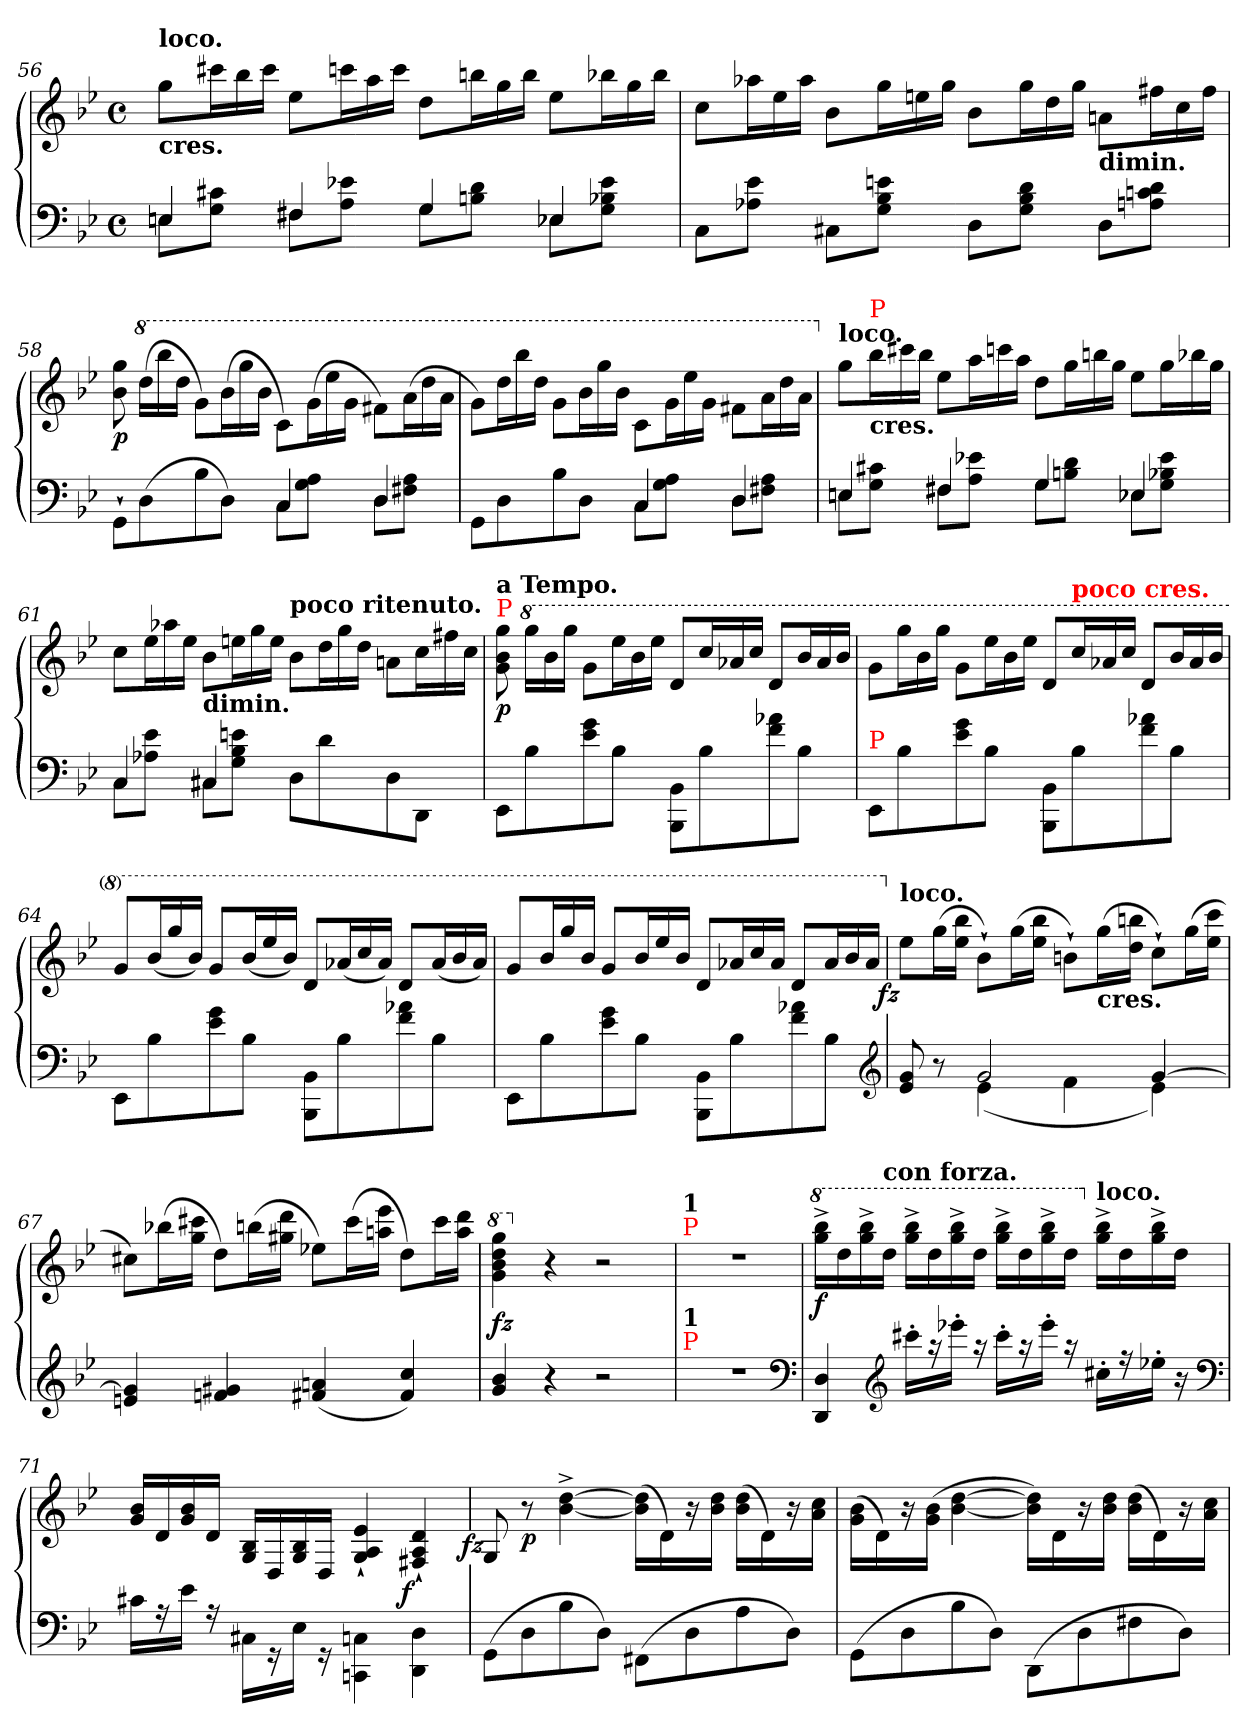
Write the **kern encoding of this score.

**kern	**kern	**dynam
*part1	*part1	*part1
*staff2	*staff1	*staff1/2
*clefF4	*clefG2	*
*k[b-e-]	*k[b-e-]	*
*g:	*g:	*
*M4/4	*M4/4	*
*met(c)	*met(c)	*
=56	=56	=56
*^	*	*
!	!	!LO:TX:b:B:t=cres.	!
!	!	!LO:TX:a:B:t=loco.	!
4En	8EnL	8ggL	.
*	*	*Xtuplet	*
.	8c#X 8GJ	24ccc#XL	.
.	.	24bb-	.
.	.	24ccc#JJ	.
4F#X	8F#XL	8ee-L	.
.	8e-X 8AJ	24cccnL	.
.	.	24aa	.
.	.	24cccJJ	.
4G	8GL	8ddL	.
.	8d 8BnJ	24bbnL	.
.	.	24gg	.
.	.	24bbJJ	.
4E-X	8E-XL	8ee-L	.
.	8e- 8B-X 8GJ	24bb-XL	.
.	.	24gg	.
.	.	24bb-JJ	.
*v	*v	*	*
=57	=57	=57
8CL	8ccL	.
8e- 8A-XJ	24aa-XL	.
.	24ee-	.
.	24aa-JJ	.
8C#XL	8b-L	.
8en 8B- 8GJ	24ggL	.
.	24een	.
.	24ggJJ	.
8DL	8b-L	.
8d 8B- 8GJ	24ggL	.
.	24dd	.
.	24ggJJ	.
!	!LO:TX:b:B:t=dimin.	!
8DL	8anL	.
8d 8cn 8AnJ	24ff#XL	.
.	24cc	.
.	24ff#JJ	.
=58	=58	=58
*^	*	*
!	!	!	!LO:DY:b
2ryy	8GG`>L	8gg 8b-	p
*	*	*8va	*
.	(>8D	(>24dddLL	.
.	.	24bbb-	.
.	.	24dddJJ	.
.	8B-	8ggL)	.
.	8DJ)	(>24bb-L	.
.	.	24ggg	.
.	.	24bb-JJ	.
4C	8CL	8cc\L)	.
.	8A 8GJ	(>24ggL	.
.	.	24eee-	.
.	.	24ggJJ	.
4D	8DL	8ff#X\L)	.
.	8A 8F#XJ	(>24aaL	.
.	.	24ddd	.
.	.	24aaJJ	.
=59	=59	=59	=59
2ryy	8GGL	8ggL)	.
.	8D	24dddL	.
.	.	24bbb-	.
.	.	24dddJJ	.
.	8B-	8ggL	.
.	8DJ	24bb-L	.
.	.	24ggg	.
.	.	24bb-JJ	.
4C	8CL	8cc\L	.
.	8A 8GJ	24ggL	.
.	.	24eee-	.
.	.	24ggJJ	.
4D	8DL	8ff#X\L	.
.	8A 8F#XJ	24aaL	.
.	.	24ddd	.
.	.	24aaJJ	.
=60	=60	=60	=60
*	*	*X8va	*
!	!	!LO:TX:a:B:t=loco.	!
4En	8EnL	8ggL	.
!	!	!LO:TX:b:B:t=cres.	!
!	!	!LO:TX:a:color=red:t=P	!
.	8c#X 8GJ	24bb-L	.
.	.	24ccc#X	.
.	.	24bb-JJ	.
4F#X	8F#XL	8ee-L	.
.	8e-X 8AJ	24aaL	.
.	.	24cccn	.
.	.	24aaJJ	.
4G	8GL	8ddL	.
.	8d 8BnJ	24ggL	.
.	.	24bbn	.
.	.	24ggJJ	.
4E-X	8E-XL	8ee-L	.
.	8e- 8B-X 8GJ	24ggL	.
.	.	24bb-X	.
.	.	24ggJJ	.
=61	=61	=61	=61
4C	8CL	8ccL	.
.	8e- 8A-XJ	24ee-L	.
.	.	24aa-X	.
.	.	24ee-JJ	.
!	!	!LO:TX:b:B:t=dimin.	!
4C#X	8C#XL	8b-L	.
.	8en 8B- 8GJ	24eenL	.
.	.	24gg	.
.	.	24eeJJ	.
!	!	!LO:TX:a:B:t=poco ritenuto.	!
2ryy	8DL	8b-L	.
.	8d	24ddL	.
.	.	24gg	.
.	.	24ddJJ	.
.	8D	8anL	.
.	8DDJ	24ccL	.
.	.	24ff#X	.
.	.	24ccJJ	.
*v	*v	*	*
=62	=62	=62
!	!LO:TX:a:color=red:t=P	!
!	!LO:TX:a:B:t=a Tempo.	!
!	!	!LO:DY:b
8EE-\L	8gg 8b- 8g	p
*	*8va	*
8B-	24gggLL	.
.	24bb-	.
.	24gggJJ	.
8g 8e-	8ggL	.
8B-J	24eee-L	.
.	24bb-	.
.	24eee-JJ	.
8BB- 8BBB-L	8ddL	.
8B-	24cccL	.
.	24aa-X	.
.	24cccJJ	.
8a-X 8f	8ddL	.
8B-J	24bb-L	.
.	24aa-	.
.	24bb-JJ	.
=63	=63	=63
!LO:TX:a:color=red:t=P	!	!
8EE-L	8ggL	.
8B-	24gggL	.
.	24bb-	.
.	24gggJJ	.
8g 8e-	8ggL	.
8B-J	24eee-L	.
.	24bb-	.
.	24eee-JJ	.
8BB- 8BBB-L	8ddL	.
!	!LO:TX:a:B:color=red:t=poco cres.	!
8B-	24cccL	.
.	24aa-X	.
.	24cccJJ	.
8a-X 8f	8ddL	.
8B-J	24bb-L	.
.	24aa-	.
.	24bb-JJ	.
=64	=64	=64
8EE-L	8gg/L	.
8B-	(<24bb-L	.
.	24ggg	.
.	24bb-JJ)	.
8g 8e-	8gg/L	.
8B-J	(<24bb-L	.
.	24eee-	.
.	24bb-JJ)	.
8BB- 8BBB-L	8ddL	.
8B-	(<24aa-XL	.
.	24ccc	.
.	24aa-JJ)	.
8a-X 8f	8ddL	.
8B-J	(<24aa-L	.
.	24bb-	.
.	24aa-JJ)	.
=65	=65	=65
8EE-L	8gg/L	.
8B-	24bb-L	.
.	24ggg	.
.	24bb-JJ	.
8g 8e-	8gg/L	.
8B-J	24bb-L	.
.	24eee-	.
.	24bb-JJ	.
8BB- 8BBB-L	8dd/L	.
8B-	24aa-XL	.
.	24ccc	.
.	24aa-JJ	.
8a-X 8f	8dd/L	.
8B-J	24aa-L	.
.	24bb-	.
.	24aa-JJ	.
*clefG2	*	*
=66	=66	=66
*^	*	*
*	*	*X8va	*
!	!	!LO:TX:a:B:t=loco.	!
!	!	!	!LO:DY:b:rj
8g 8e-	4ryy	8ee-L	fz
8r	.	(>16ggL	.
.	.	16bb- 16ee-JJ	.
2g	(<4e-	8b-`L)	.
.	.	(>16ggL	.
.	.	16bb- 16ee-JJ	.
.	4f	8bn`L)	.
!	!	!LO:TX:b:B:t=cres.	!
.	.	(>16ggL	.
.	.	16bbn 16ddJJ	.
[4g	4e-)	8cc`L)	.
.	.	(>16ggL	.
.	.	16ccc 16ee-JJ	.
*v	*v	*	*
=67	=67	=67
4g] 4en	8cc#XL)	.
.	(>16bb-XL	.
.	16ccc#X 16ggJJ	.
4g#X 4fn	8ddL)	.
.	(>16bbnL	.
.	16ddd 16gg#XJJ	.
(<4an 4f#X	8ee-XL)	.
.	(>16ccc#L	.
.	16eee- 16aanJJ	.
4cc 4f#)	8ddL)	.
.	16ccc#L	.
.	16ddd 16aaJJ	.
=68	=68	=68
*	*8va	*
!	!	!LO:DY:b
4b- 4g	4ggg 4ddd 4bb- 4gg	fz
*	*X8va	*
4r	4r	.
2r	2r	.
=69	=69	=69
!	!LO:TX:a:color=red:t=P	!
!	!LO:TX:a:B:t=1	!
!LO:TX:a:color=red:t=P	!	!
!LO:TX:a:B:t=1	!	!
1r	1r	.
*clefF4	*	*
=70	=70	=70
*	*8va	*
!	!	!LO:DY:b
4D 4DD	16bbb-^ 16ggg^LL	f
.	16ddd	.
.	16bbb-^ 16ggg^	.
!	!LO:TX:a:B:t=con forza.	!
.	16dddJJ	.
*clefG2	*	*
16ccc#X'LL	16bbb-^ 16ggg^LL	.
16raa	16ddd	.
16eee-X'JJ	16bbb-^ 16ggg^	.
16raa	16dddJJ	.
16ccc#'LL	16bbb-^ 16ggg^LL	.
16raa	16ddd	.
16eee-'JJ	16bbb-^ 16ggg^	.
16raa	16dddJJ	.
*	*X8va	*
!	!LO:TX:a:B:t=loco.	!
16cc#X'LL	16bb-^ 16gg^LL	.
16r	16dd	.
16ee-X'JJ	16bb-^ 16gg^	.
16r	16ddJJ	.
*clefF4	*	*
=71	=71	=71
16c#XLL	16b- 16gLL	.
16rA	16d	.
16e-JJ	16b- 16g	.
16rA	16dJJ	.
16C#X\LL	16B-/ 16G/LL	.
16rGG	16D/	.
16E-\JJ	16B-/ 16G/	.
16rGG	16D/JJ	.
4Cn\ 4CCn\	4e-`>/ 4A`>/ 4G`>/	.
!	!	!LO:DY:b:rj
4D\ 4DD\	4d`>/ 4A`>/ 4F#X`>/	f
=72	=72	=72
!	!	!LO:DY:b:rj
(>8GG\L	8G/	fz
!	!	!LO:DY:b
8D	8r	p
8B-	[4dd^ [4b-^	.
8DJ)	.	.
(>8FF#X\L	(>16dd]\ 16b-]\LL	.
.	16d)	.
8D	16r	.
.	16dd 16b-JJ	.
8A	(>16dd\ 16b-\LL	.
.	16d)	.
8DJ)	16r	.
.	16cc 16aJJ	.
=73	=73	=73
(>8GGL	(>16b-\ 16g\LL	.
.	16d)	.
8D	16r	.
.	(>16b- 16gJJ	.
8B-	[4dd [4b-	.
8DJ)	.	.
(>8DD\L	16dd]\ 16b-]\LL)	.
.	16d	.
8D	16r	.
.	16dd 16b-JJ	.
8F#X	(>16dd\ 16b-\LL	.
.	16d)	.
8DJ)	16r	.
.	16cc 16aJJ	.
=	=	=
*-	*-	*-
